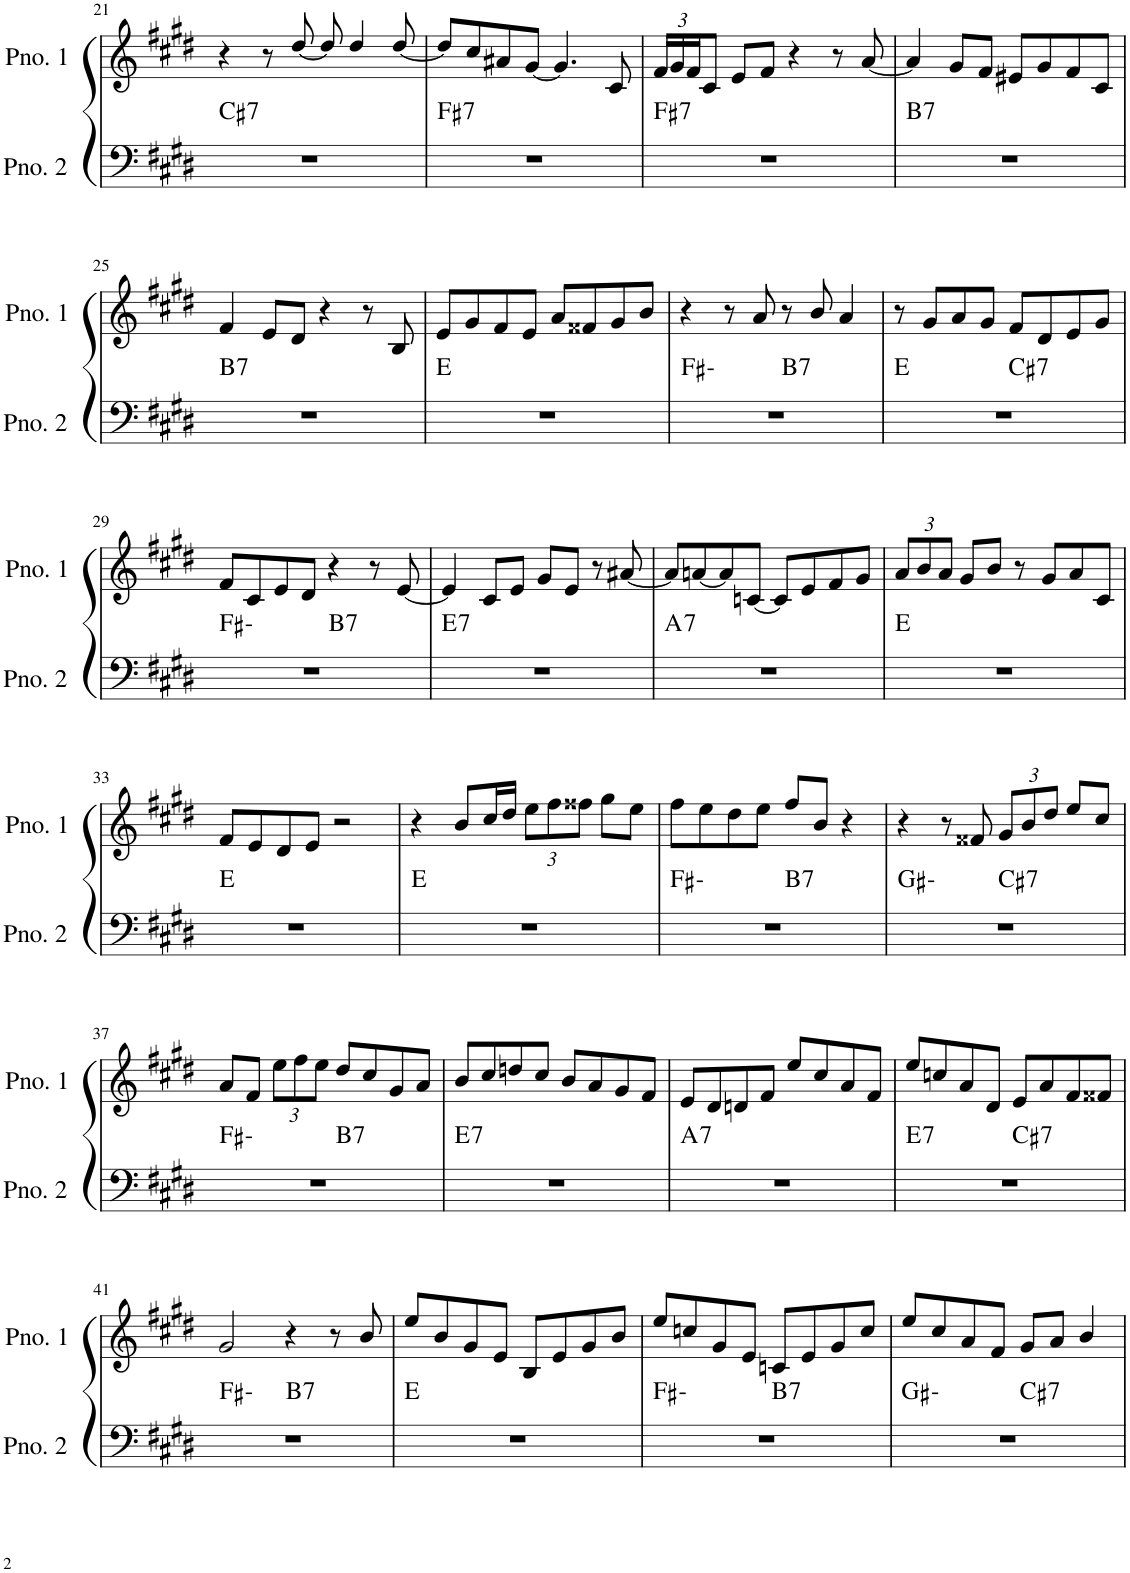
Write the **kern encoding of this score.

**kern	**harte	**kern
*part2	*part2	*part1
*staff2	*	*staff1
*I"ピアノ 2	*	*I"ピアノ 1
!!LO:PB:g=z
*clefF4	*	*clefG2
*k[f#c#g#d#]	*	*k[f#c#g#d#]
*M4/4	*	*M4/4
=21	=21	=21
!	!LO:H:kt=7	!
1r	C#:7	4r
.	.	8r
.	.	[8dd#/
.	.	8dd#/]
.	.	4dd#/
.	.	[8dd#/
=22	=22	=22
!	!LO:H:kt=7	!
1r	F#:7	8dd#/L]
.	.	8cc#/
.	.	8a#X/
.	.	[8g#/J
.	.	4.g#/]
.	.	8c#/
=23	=23	=23
*	*	*Xbrackettup
!	!LO:H:kt=7	!
1r	F#:7	24f#/LL
.	.	24g#/
.	.	24f#/J
.	.	8c#/J
.	.	8e/L
.	.	8f#/J
.	.	4r
.	.	8r
.	.	[8a/
=24	=24	=24
!	!LO:H:kt=7	!
1r	B:7	4a/]
.	.	8g#/L
.	.	8f#/J
.	.	8e#X/L
.	.	8g#/
.	.	8f#/
.	.	8c#/J
!!LO:LB:g=z
=25	=25	=25
!	!LO:H:kt=7	!
1r	B:7	4f#/
.	.	8e/L
.	.	8d#/J
.	.	4r
.	.	8r
.	.	8B/
=26	=26	=26
1r	E:maj	8e/L
.	.	8g#/
.	.	8f#/
.	.	8e/J
.	.	8a/L
.	.	8f##X/
.	.	8g#/
.	.	8b/J
=27	=27	=27
*^	*	*
1r	2ryy	F#:min	4r
.	.	.	8r
.	.	.	8a/
!	!	!LO:H:kt=7	!
.	2ryy	B:7	8r
.	.	.	8b/
.	.	.	4a/
=28	=28	=28	=28
1r	2ryy	E:maj	8r
.	.	.	8g#/L
.	.	.	8a/
.	.	.	8g#/J
!	!	!LO:H:kt=7	!
.	2ryy	C#:7	8f#/L
.	.	.	8d#/
.	.	.	8e/
.	.	.	8g#/J
!!LO:LB:g=z
=29	=29	=29	=29
1r	2ryy	F#:min	8f#/L
.	.	.	8c#/
.	.	.	8e/
.	.	.	8d#/J
!	!	!LO:H:kt=7	!
.	2ryy	B:7	4r
.	.	.	8r
.	.	.	[8e/
=30	=30	=30	=30
!	!	!LO:H:kt=7	!
*v	*v	*	*
1r	E:7	4e/]
.	.	8c#/L
.	.	8e/J
.	.	8g#/L
.	.	8e/J
.	.	8r
.	.	[8a#X/
=31	=31	=31
!	!LO:H:kt=7	!
1r	A:7	8a#/L]
.	.	[8an/
.	.	8a/]
.	.	[8cn/J
.	.	8c/L]
.	.	8e/
.	.	8f#/
.	.	8g#/J
=32	=32	=32
1r	E:maj	12a/L
.	.	12b/
.	.	12a/J
.	.	8g#/L
.	.	8b/J
.	.	8r
.	.	8g#/L
.	.	8a/
.	.	8c#/J
!!LO:LB:g=z
=33	=33	=33
1r	E:maj	8f#/L
.	.	8e/
.	.	8d#/
.	.	8e/J
.	.	2r
=34	=34	=34
1r	E:maj	4r
.	.	8b/L
.	.	16cc#/L
.	.	16dd#/JJ
.	.	12ee\L
.	.	12ff#\
.	.	12ff##X\J
.	.	8gg#\L
.	.	8ee\J
=35	=35	=35
*^	*	*
1r	2ryy	F#:min	8ff#\L
.	.	.	8ee\
.	.	.	8dd#\
.	.	.	8ee\J
!	!	!LO:H:kt=7	!
.	2ryy	B:7	8ff#/L
.	.	.	8b/J
.	.	.	4r
=36	=36	=36	=36
1r	2ryy	G#:min	4r
.	.	.	8r
.	.	.	8f##X/
!	!	!LO:H:kt=7	!
.	2ryy	C#:7	12g#/L
.	.	.	12b/
.	.	.	12dd#/J
.	.	.	8ee/L
.	.	.	8cc#/J
!!LO:LB:g=z
=37	=37	=37	=37
1r	2ryy	F#:min	8a/L
.	.	.	8f#/J
.	.	.	12ee\L
.	.	.	12ff#\
.	.	.	12ee\J
!	!	!LO:H:kt=7	!
.	2ryy	B:7	8dd#/L
.	.	.	8cc#/
.	.	.	8g#/
.	.	.	8a/J
=38	=38	=38	=38
!	!	!LO:H:kt=7	!
*v	*v	*	*
1r	E:7	8b/L
.	.	8cc#/
.	.	8ddn/
.	.	8cc#/J
.	.	8b/L
.	.	8a/
.	.	8g#/
.	.	8f#/J
=39	=39	=39
!	!LO:H:kt=7	!
1r	A:7	8e/L
.	.	8d#/
.	.	8dn/
.	.	8f#/J
.	.	8ee/L
.	.	8cc#/
.	.	8a/
.	.	8f#/J
=40	=40	=40
!	!LO:H:kt=7	!
*^	*	*
1r	2ryy	E:7	8ee/L
.	.	.	8ccn/
.	.	.	8a/
.	.	.	8d#/J
!	!	!LO:H:kt=7	!
.	2ryy	C#:7	8e/L
.	.	.	8a/
.	.	.	8f#/
.	.	.	8f##X/J
!!LO:LB:g=z
=41	=41	=41	=41
1r	2ryy	F#:min	2g#/
!	!	!LO:H:kt=7	!
.	2ryy	B:7	4r
.	.	.	8r
.	.	.	8b/
*v	*v	*	*
=42	=42	=42
1r	E:maj	8ee/L
.	.	8b/
.	.	8g#/
.	.	8e/J
.	.	8B/L
.	.	8e/
.	.	8g#/
.	.	8b/J
=43	=43	=43
*^	*	*
1r	2ryy	F#:min	8ee/L
.	.	.	8ccn/
.	.	.	8g#/
.	.	.	8e/J
!	!	!LO:H:kt=7	!
.	2ryy	B:7	8cn/L
.	.	.	8e/
.	.	.	8g#/
.	.	.	8cc/J
=44	=44	=44	=44
1r	2ryy	G#:min	8ee/L
.	.	.	8cc#/
.	.	.	8a/
.	.	.	8f#/J
!	!	!LO:H:kt=7	!
.	2ryy	C#:7	8g#/L
.	.	.	8a/J
.	.	.	4b/
*v	*v	*	*
=	=	=
*-	*-	*-
